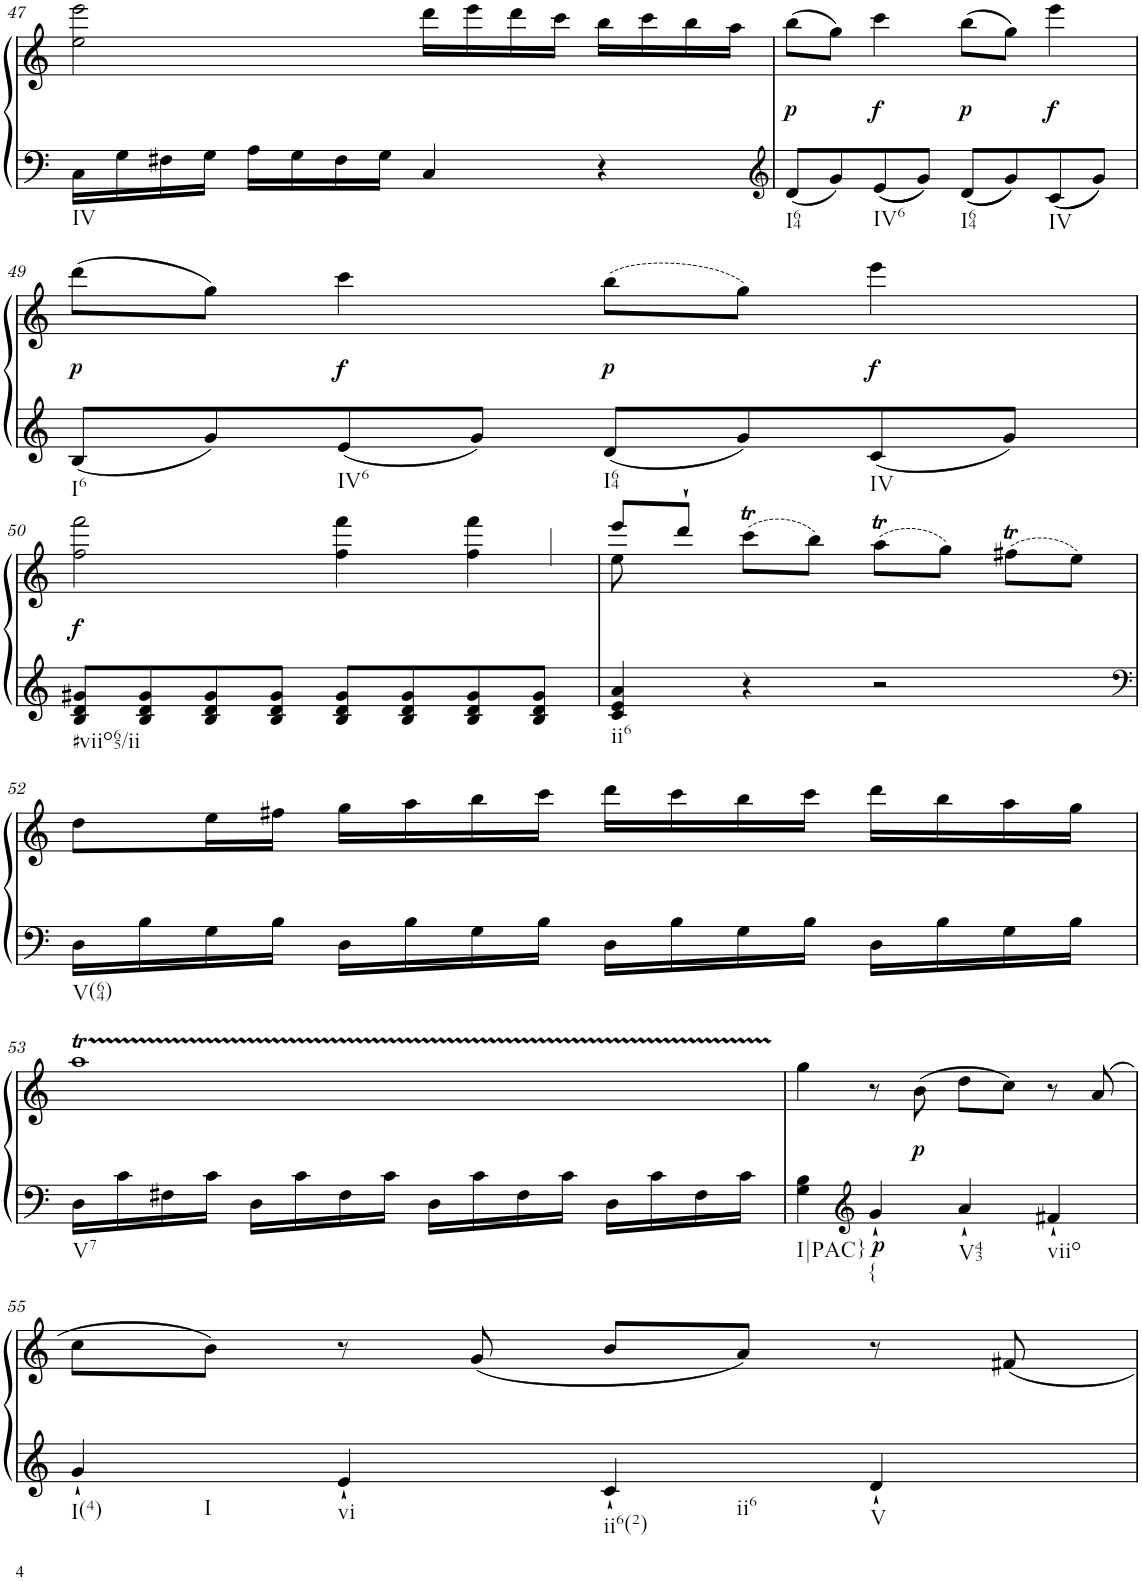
**kern	**kern	**dynam
*part1	*part1	*part1
*staff2	*staff1	*staff1/2
*I"Klavier linke Hand	*	*
!!LO:PB:g=z
*clefF4	*clefG2	*
*k[]	*k[]	*
*M4/4	*M4/4	*
=47	=47	=47
!LO:TX:b:t=IV	!	!
16C\LL	2ee\ 2eee\	.
16G\	.	.
16F#X\	.	.
16G\JJ	.	.
16A\LL	.	.
16G\	.	.
16F#\	.	.
16G\JJ	.	.
4C/	16ddd\LL	.
.	16eee\	.
.	16ddd\	.
.	16ccc\JJ	.
4r	16bb\LL	.
.	16ccc\	.
.	16bb\	.
.	16aa\JJ	.
=48	=48	=48
*clefG2	*	*
!LO:TX:b:t=I64	!	!
!	!	!LO:DY:b
8d/L	(8bb\L	p
8g/	8gg\J)	.
!LO:TX:b:t=IV6	!	!
!	!	!LO:DY:b
8e/	4ccc\	f
8g/J	.	.
!LO:TX:b:t=I64	!	!
!	!	!LO:DY:b
8d/L	(8bb\L	p
8g/	8gg\J)	.
!LO:TX:b:t=IV	!	!
!	!	!LO:DY:b
8c/	4eee\	f
8g/J	.	.
!!LO:LB:g=z
=49	=49	=49
!LO:TX:b:t=I6	!	!
!	!	!LO:DY:b
8B/L	(8ddd\L	p
8g/	8gg\J)	.
!LO:TX:b:t=IV6	!	!
!	!	!LO:DY:b
8e/	4ccc\	f
8g/J	.	.
!LO:TX:b:t=I64	!	!
!	!	!LO:DY:b
8d/L	(8bb\L	p
8g/	8gg\J)	.
!LO:TX:b:t=IV	!	!
!	!	!LO:DY:b
8c/	4eee\	f
8g/J	.	.
!!LO:LB:g=z
=50	=50	=50
!LO:TX:b:t=#viio65/ii	!	!
!	!	!LO:DY:b
8B/ 8d/ 8g#X/L	2ff\ 2fff\	f
8B/ 8d/ 8g#/	.	.
8B/ 8d/ 8g#/	.	.
8B/ 8d/ 8g#/J	.	.
8B/ 8d/ 8g#/L	4ff\ 4fff\	.
8B/ 8d/ 8g#/	.	.
8B/ 8d/ 8g#/	4ff\ 4fff\	.
8B/ 8d/ 8g#/J	.	.
=51	=51	=51
*	*^	*
!LO:TX:b:t=ii6	!	!	!
4c/ 4e/ 4a/	8ee\	8eee/L	.
.	8ryy	8ddd`/J	.
4r	(>8cccT\L	2.ryy	.
.	8bb\J)	.	.
2r	(>8aaT\L	.	.
.	8gg\J)	.	.
.	(>8ff#Xt\L	.	.
.	8ee\J)	.	.
*	*v	*v	*
!!LO:LB:g=z
=52	=52	=52
*clefF4	*	*
!LO:TX:b:t=V(64)	!	!
16D\LL	8dd\L	.
16B\	.	.
16G\	16ee\L	.
16B\JJ	16ff#X\JJ	.
16D\LL	16gg\LL	.
16B\	16aa\	.
16G\	16bb\	.
16B\JJ	16ccc\JJ	.
16D\LL	16ddd\LL	.
16B\	16ccc\	.
16G\	16bb\	.
16B\JJ	16ccc\JJ	.
16D\LL	16ddd\LL	.
16B\	16bb\	.
16G\	16aa\	.
16B\JJ	16gg\JJ	.
!!LO:LB:g=z
=53	=53	=53
!LO:TX:b:t=V7	!	!
16D\LL	1aaT	.
16c\	.	.
16F#X\	.	.
16c\JJ	.	.
16D\LL	.	.
16c\	.	.
16F#\	.	.
16c\JJ	.	.
16D\LL	.	.
16c\	.	.
16F#\	.	.
16c\JJ	.	.
16D\LL	.	.
16c\	.	.
16F#\	.	.
16c\JJ	.	.
=54	=54	=54
!LO:TX:b:t=I|PAC}	!	!
4G\ 4B\	4gg\	.
*clefG2	*	*
!LO:TX:b:t={	!	!
!	!	!LO:DY:b=2
4g`/	8r	p
!	!	!LO:DY:b
.	(8b\	p
!LO:TX:b:t=V43	!	!
4a`/	8dd\L	.
.	8cc\J)	.
!LO:TX:b:t=viio	!	!
4f#X`/	8r	.
.	(>8a/	.
!!LO:LB:g=z
=55	=55	=55
!LO:TX:b:t=I(4)	!	!
!LO:TX:b:t=I	!	!
4g`/	8cc\L	.
.	8b\J)	.
!LO:TX:b:t=vi	!	!
4e`/	8r	.
.	(8g/	.
!LO:TX:b:t=ii6(2)	!	!
!LO:TX:b:t=ii6	!	!
4c`/	8b/L	.
.	8a/J)	.
!LO:TX:b:t=V	!	!
4d`/	8r	.
.	8f#X/	.
=	=	=
*-	*-	*-
